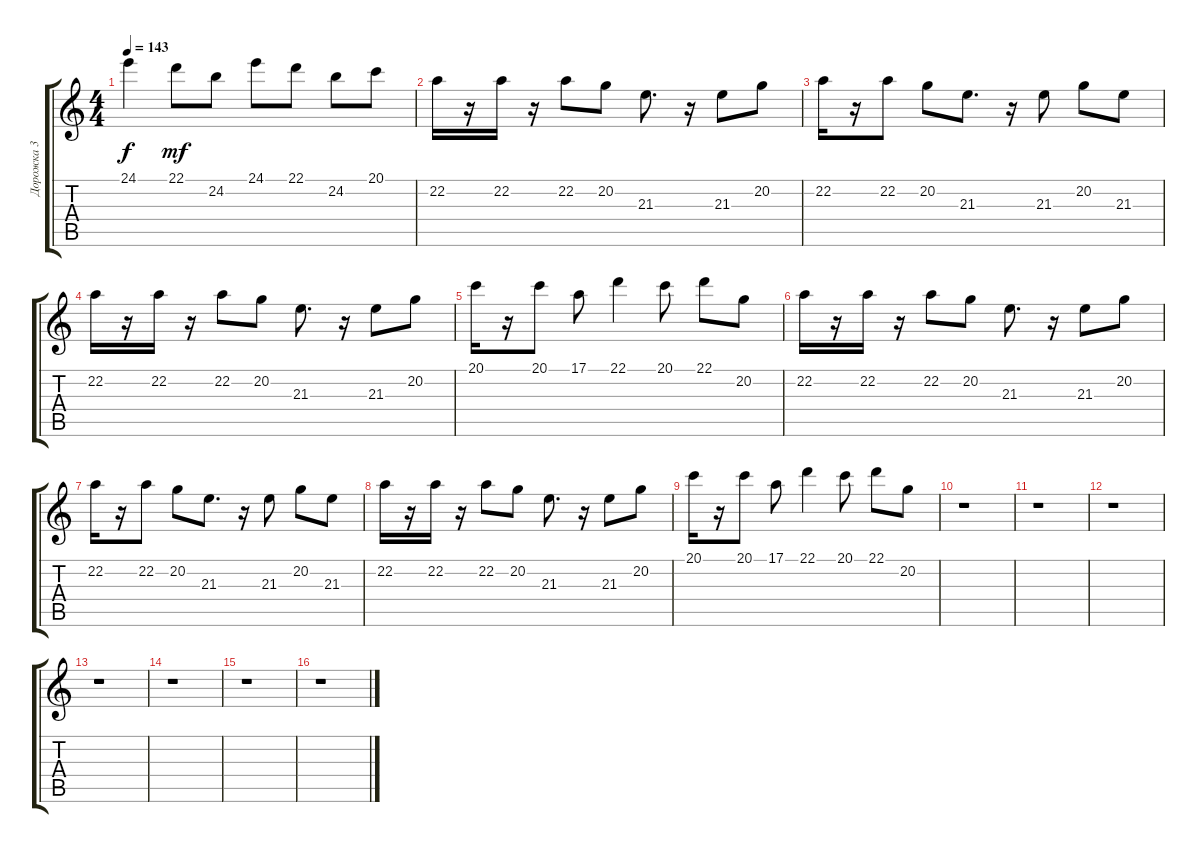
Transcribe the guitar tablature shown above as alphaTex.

\track ("Дорожка 3" "Дорожка 3") {instrument rockorgan}
\staff {score tabs}
\tuning (E4 B3 G3 D3 A2 E2) {hide}
\ts (4 4)
\tempo 143
\clef g2
\ks c
24.1{t}.4{dy f} 22.1.8{dy mf} 24.2.8 24.1.8 22.1.8 24.2.8 20.1.8 |
22.2.16 r.16 22.2.16 r.16 22.2.8 20.2.8 21.3.8{d} r.16 21.3.8 20.2.8 |
22.2.16 r.16 22.2.8 20.2.8 21.3.8{d} r.16 21.3.8 20.2.8 21.3.8 |
22.2.16 r.16 22.2.16 r.16 22.2.8 20.2.8 21.3.8{d} r.16 21.3.8 20.2.8 |
20.1.16 r.16 20.1.8 17.1.8 22.1.4 20.1.8 22.1.8 20.2.8 |
22.2.16 r.16 22.2.16 r.16 22.2.8 20.2.8 21.3.8{d} r.16 21.3.8 20.2.8 |
22.2.16 r.16 22.2.8 20.2.8 21.3.8{d} r.16 21.3.8 20.2.8 21.3.8 |
22.2.16 r.16 22.2.16 r.16 22.2.8 20.2.8 21.3.8{d} r.16 21.3.8 20.2.8 |
20.1.16 r.16 20.1.8 17.1.8 22.1.4 20.1.8 22.1.8 20.2.8 |
r.1 |
r.1 |
r.1 |
r.1 |
r.1 |
r.1 |
r.1
